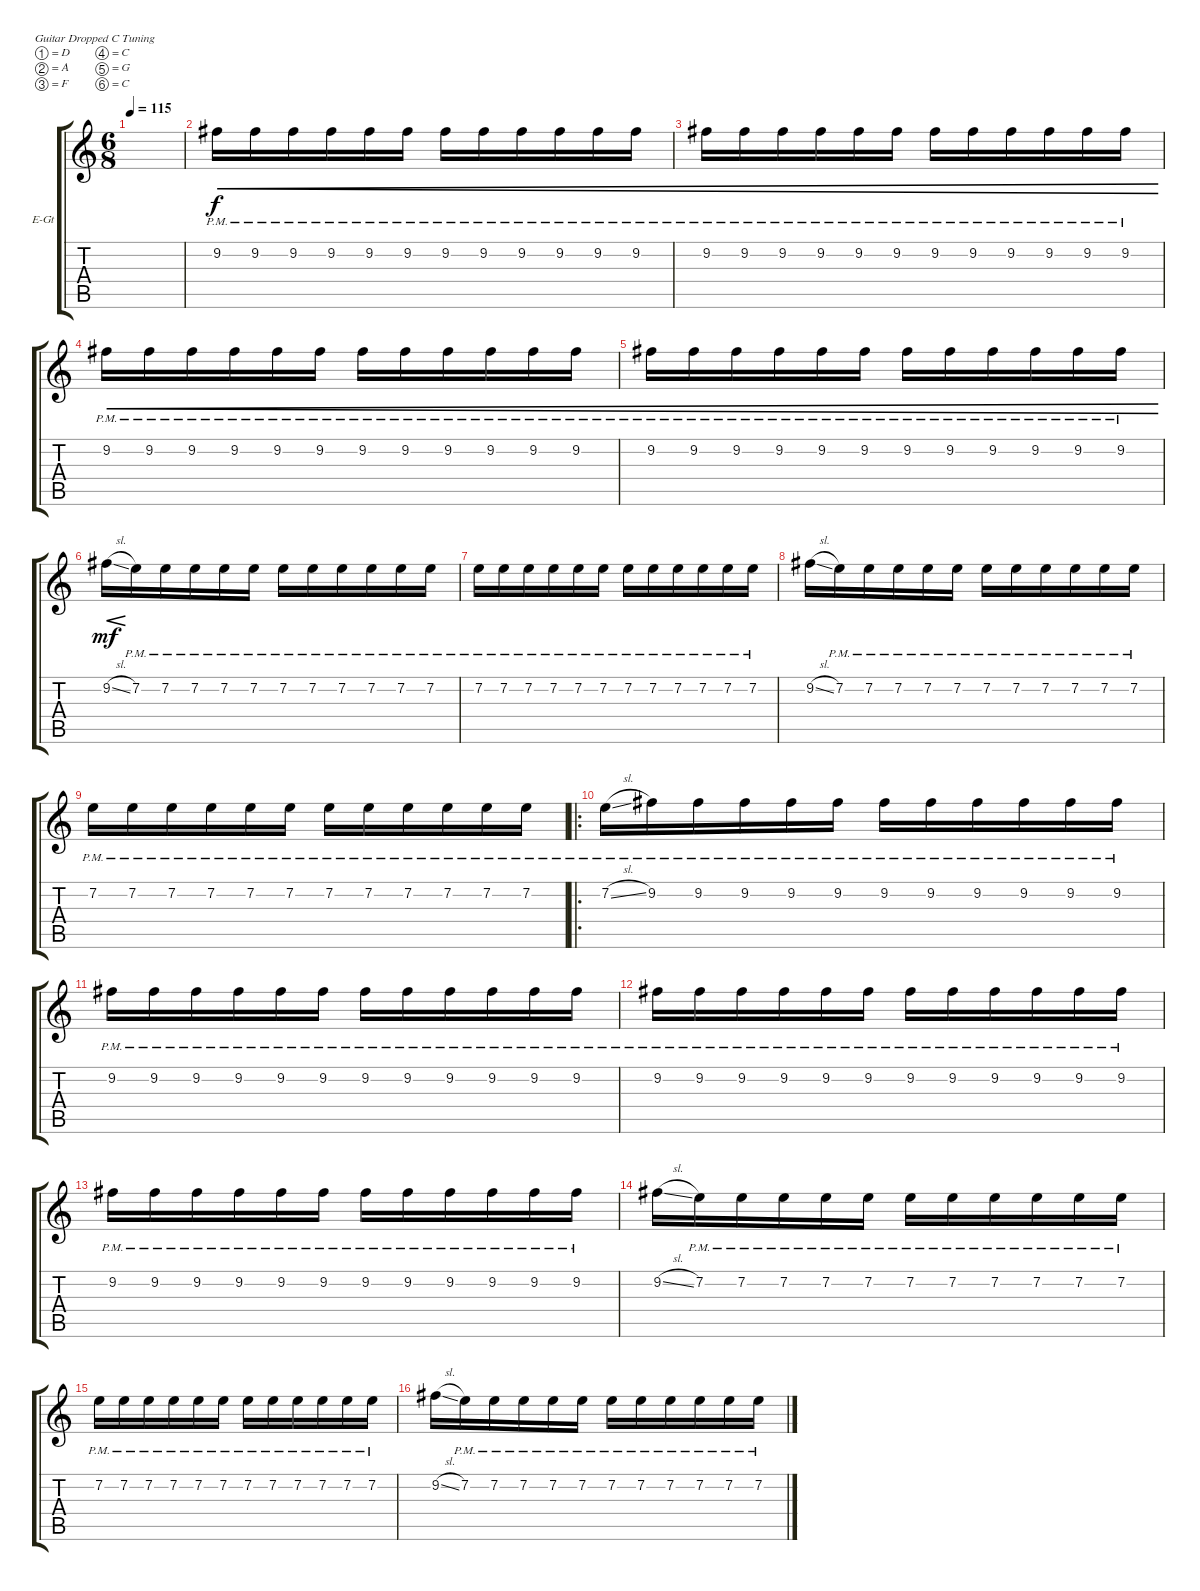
\bracketExtendMode groupsimilarinstruments
\firstSystemTrackNameOrientation horizontal
\otherSystemsTrackNameOrientation horizontal
\track ("Effect Guitar" "E-Gt") {instrument overdrivenguitar}
\staff {score tabs}
\tuning (D4 A3 F3 C3 G2 C2)
\ts (6 8)
\tempo 115
\clef g2
\ks c
|
9.2{pm}.16{cre} 9.2{pm}.16{cre} 9.2{pm}.16{cre} 9.2{pm}.16{cre} 9.2{pm}.16{cre} 9.2{pm}.16{cre} 9.2{pm}.16{cre} 9.2{pm}.16{cre} 9.2{pm}.16{cre} 9.2{pm}.16{cre} 9.2{pm}.16{cre} 9.2{pm}.16{cre} |
9.2{pm}.16{cre} 9.2{pm}.16{cre} 9.2{pm}.16{cre} 9.2{pm}.16{cre} 9.2{pm}.16{cre} 9.2{pm}.16{cre} 9.2{pm}.16{cre} 9.2{pm}.16{cre} 9.2{pm}.16{cre} 9.2{pm}.16{cre} 9.2{pm}.16{cre} 9.2{pm}.16{cre} |
9.2{pm}.16{cre} 9.2{pm}.16{cre} 9.2{pm}.16{cre} 9.2{pm}.16{cre} 9.2{pm}.16{cre} 9.2{pm}.16{cre} 9.2{pm}.16{cre} 9.2{pm}.16{cre} 9.2{pm}.16{cre} 9.2{pm}.16{cre} 9.2{pm}.16{cre} 9.2{pm}.16{cre} |
9.2{pm}.16{cre} 9.2{pm}.16{cre} 9.2{pm}.16{cre} 9.2{pm}.16{cre} 9.2{pm}.16{cre} 9.2{pm}.16{cre} 9.2{pm}.16{cre} 9.2{pm}.16{cre} 9.2{pm}.16{cre} 9.2{pm}.16{cre} 9.2{pm}.16{cre} 9.2{pm}.16{cre} |
9.2{sl}.16{cre dy mf} 7.2{pm}.16 7.2{pm}.16 7.2{pm}.16 7.2{pm}.16 7.2{pm}.16 7.2{pm}.16 7.2{pm}.16 7.2{pm}.16 7.2{pm}.16 7.2{pm}.16 7.2{pm}.16 |
7.2{pm}.16 7.2{pm}.16 7.2{pm}.16 7.2{pm}.16 7.2{pm}.16 7.2{pm}.16 7.2{pm}.16 7.2{pm}.16 7.2{pm}.16 7.2{pm}.16 7.2{pm}.16 7.2{pm}.16 |
9.2{sl}.16 7.2{pm}.16 7.2{pm}.16 7.2{pm}.16 7.2{pm}.16 7.2{pm}.16 7.2{pm}.16 7.2{pm}.16 7.2{pm}.16 7.2{pm}.16 7.2{pm}.16 7.2{pm}.16 |
7.2{pm}.16 7.2{pm}.16 7.2{pm}.16 7.2{pm}.16 7.2{pm}.16 7.2{pm}.16 7.2{pm}.16 7.2{pm}.16 7.2{pm}.16 7.2{pm}.16 7.2{pm}.16 7.2{pm}.16 |
\ro
7.2{sl pm}.16 9.2{pm}.16 9.2{pm}.16 9.2{pm}.16 9.2{pm}.16 9.2{pm}.16 9.2{pm}.16 9.2{pm}.16 9.2{pm}.16 9.2{pm}.16 9.2{pm}.16 9.2{pm}.16 |
9.2{pm}.16 9.2{pm}.16 9.2{pm}.16 9.2{pm}.16 9.2{pm}.16 9.2{pm}.16 9.2{pm}.16 9.2{pm}.16 9.2{pm}.16 9.2{pm}.16 9.2{pm}.16 9.2{pm}.16 |
9.2{pm}.16 9.2{pm}.16 9.2{pm}.16 9.2{pm}.16 9.2{pm}.16 9.2{pm}.16 9.2{pm}.16 9.2{pm}.16 9.2{pm}.16 9.2{pm}.16 9.2{pm}.16 9.2{pm}.16 |
9.2{pm}.16 9.2{pm}.16 9.2{pm}.16 9.2{pm}.16 9.2{pm}.16 9.2{pm}.16 9.2{pm}.16 9.2{pm}.16 9.2{pm}.16 9.2{pm}.16 9.2{pm}.16 9.2{pm}.16 |
9.2{sl}.16 7.2{pm}.16 7.2{pm}.16 7.2{pm}.16 7.2{pm}.16 7.2{pm}.16 7.2{pm}.16 7.2{pm}.16 7.2{pm}.16 7.2{pm}.16 7.2{pm}.16 7.2{pm}.16 |
7.2{pm}.16 7.2{pm}.16 7.2{pm}.16 7.2{pm}.16 7.2{pm}.16 7.2{pm}.16 7.2{pm}.16 7.2{pm}.16 7.2{pm}.16 7.2{pm}.16 7.2{pm}.16 7.2{pm}.16 |
9.2{sl}.16 7.2{pm}.16 7.2{pm}.16 7.2{pm}.16 7.2{pm}.16 7.2{pm}.16 7.2{pm}.16 7.2{pm}.16 7.2{pm}.16 7.2{pm}.16 7.2{pm}.16 7.2{pm}.16
